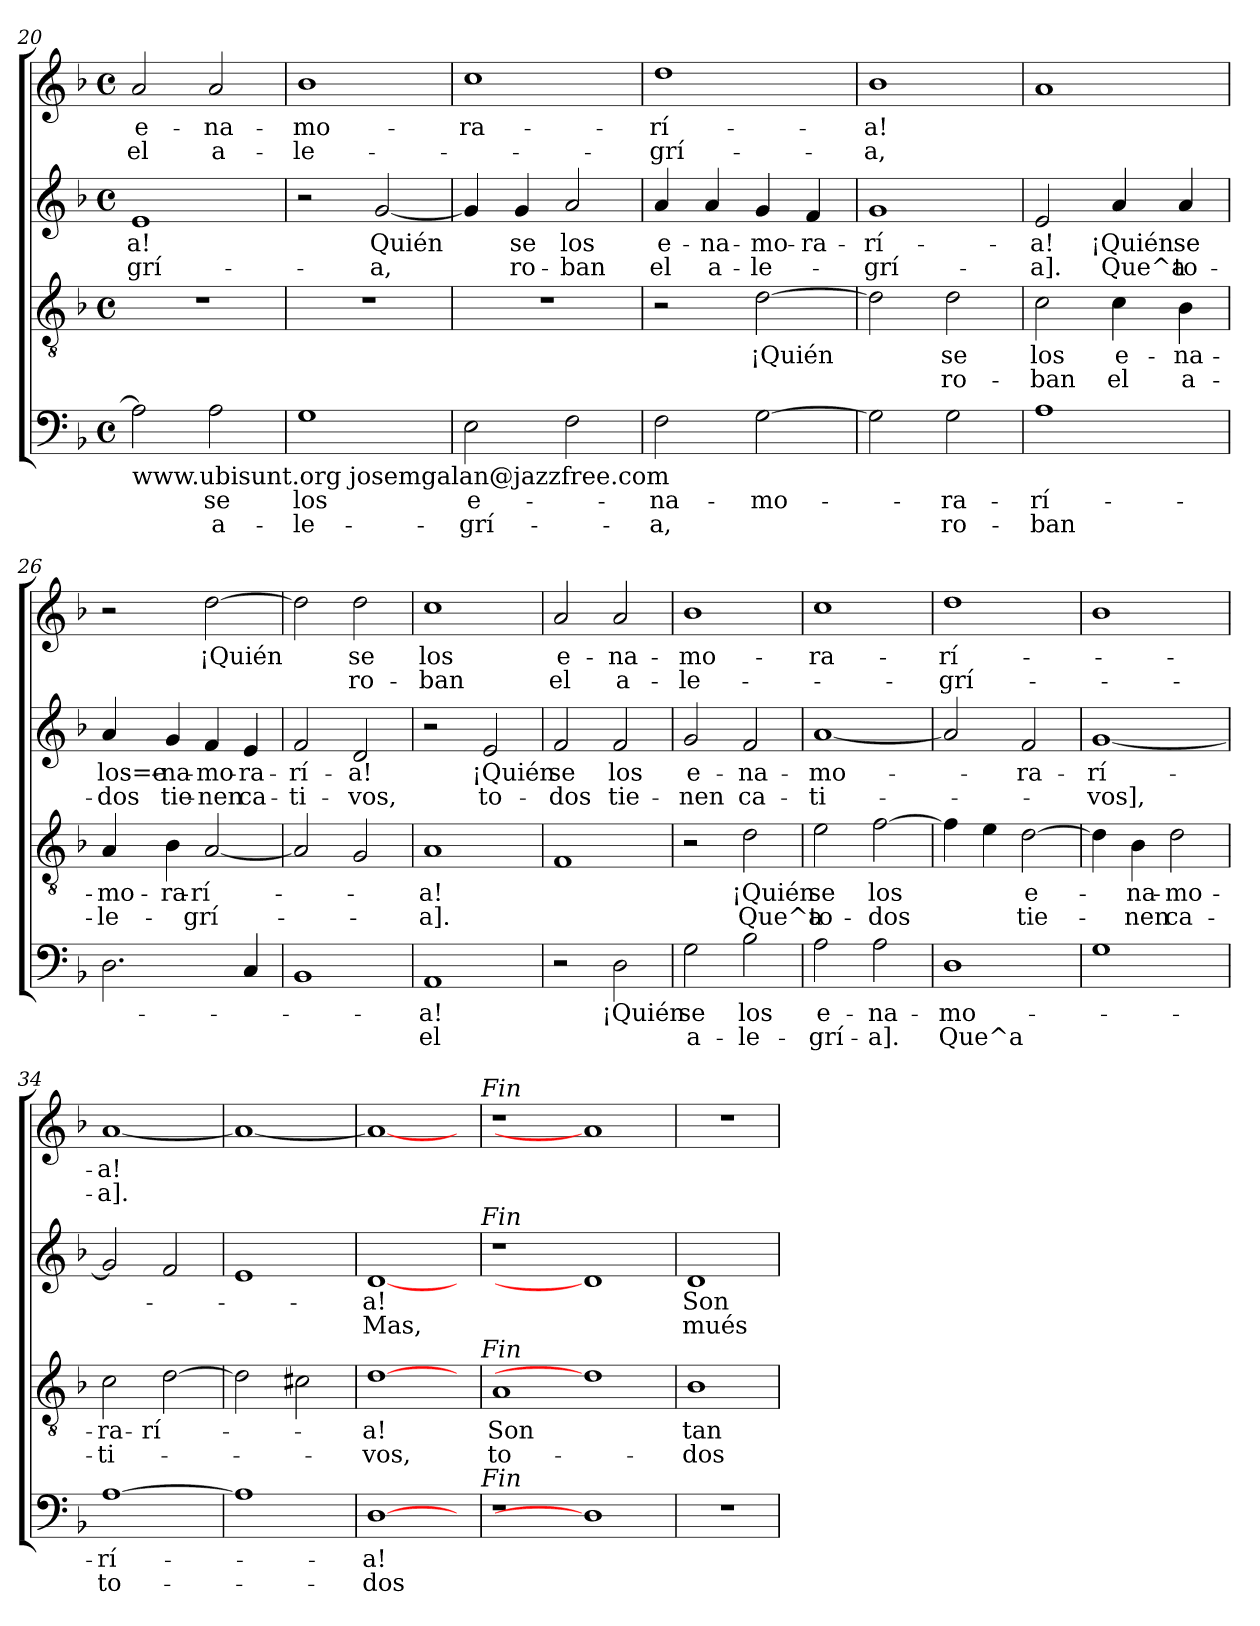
**kern	**text	**text	**kern	**text	**text	**kern	**text	**text	**kern	**text	**text
*part4	*part4	*part4	*part3	*part3	*part3	*part2	*part2	*part2	*part1	*part1	*part1
*staff4	*staff4	*staff4	*staff3	*staff3	*staff3	*staff2	*staff2	*staff2	*staff1	*staff1	*staff1
*clefF4	*	*	*clefGv2	*	*	*clefG2	*	*	*clefG2	*	*
*k[b-]	*	*	*k[b-]	*	*	*k[b-]	*	*	*k[b-]	*	*
*F:	*	*	*F:	*	*	*F:	*	*	*F:	*	*
*M4/4	*	*	*M4/4	*	*	*M4/4	*	*	*M4/4	*	*
*met(c)	*	*	*met(c)	*	*	*met(c)	*	*	*met(c)	*	*
=20	=20	=20	=20	=20	=20	=20	=20	=20	=20	=20	=20
!LO:TX:b:t=www.ubisunt.org josemgalan@jazzfree.com	!	!	!	!	!	!	!	!	!	!	!
!	!	!	!	!	!	!	!LO:LY:b	!LO:LY:b	!	!LO:LY:b	!LO:LY:b
2A\]	.	.	1r	.	.	1e	-a!	-grí-	2a/	e-	el
!	!LO:LY:b	!LO:LY:b	!	!	!	!	!	!	!	!LO:LY:b	!LO:LY:b
2A\	se	a-	.	.	.	.	.	.	2a/	-na-	a-
=21	=21	=21	=21	=21	=21	=21	=21	=21	=21	=21	=21
!	!LO:LY:b	!LO:LY:b	!	!	!	!	!	!	!	!LO:LY:b	!LO:LY:b
1G	los	-le-	1r	.	.	2r	.	.	1b-	-mo-	-le-
!	!	!	!	!	!	!	!LO:LY:b	!LO:LY:b	!	!	!
.	.	.	.	.	.	[<2g/	Quién	-a,	.	.	.
=22	=22	=22	=22	=22	=22	=22	=22	=22	=22	=22	=22
!	!LO:LY:b	!LO:LY:b	!	!	!	!	!	!	!	!LO:LY:b	!
2E\	e-	-grí-	1r	.	.	4g/]	.	.	1cc	-ra-	.
!	!	!	!	!	!	!	!LO:LY:b	!LO:LY:b	!	!	!
.	.	.	.	.	.	4g/	se	ro-	.	.	.
!	!	!	!	!	!	!	!LO:LY:b	!LO:LY:b	!	!	!
2F\	.	.	.	.	.	2a/	los	-ban	.	.	.
=23	=23	=23	=23	=23	=23	=23	=23	=23	=23	=23	=23
!	!LO:LY:b	!LO:LY:b	!	!	!	!	!LO:LY:b	!LO:LY:b	!	!LO:LY:b	!LO:LY:b
2F\	-na-	-a,	2r	.	.	4a/	e-	el	1dd	-rí-	-grí-
!	!	!	!	!	!	!	!LO:LY:b	!LO:LY:b	!	!	!
.	.	.	.	.	.	4a/	-na-	a-	.	.	.
!	!LO:LY:b	!	!	!LO:LY:b:rj	!	!	!LO:LY:b	!LO:LY:b	!	!	!
[>2G\	-mo-	.	[>2d\	¡Quién	.	4g/	-mo-	-le-	.	.	.
!	!	!	!	!	!	!	!LO:LY:b	!	!	!	!
.	.	.	.	.	.	4f/	-ra-	.	.	.	.
!!LO:PB:g=z
=24	=24	=24	=24	=24	=24	=24	=24	=24	=24	=24	=24
!	!	!	!	!	!	!	!LO:LY:b	!LO:LY:b	!	!LO:LY:b	!LO:LY:b
2G\]	.	.	2d\]	.	.	1g	-rí-	-grí-	1b-	-a!	-a,
!	!LO:LY:b	!LO:LY:b	!	!LO:LY:b:rj	!LO:LY:b:rj	!	!	!	!	!	!
2G\	-ra-	ro-	2d\	se	ro-	.	.	.	.	.	.
=25	=25	=25	=25	=25	=25	=25	=25	=25	=25	=25	=25
!	!LO:LY:b	!LO:LY:b	!	!LO:LY:b:rj	!LO:LY:b:rj	!	!LO:LY:b	!LO:LY:b	!	!	!
1A	-rí-	-ban	2c\	los	-ban	2e/	-a!	-a].	1a	.	.
!	!	!	!	!LO:LY:b:rj	!LO:LY:b:rj	!	!LO:LY:b	!LO:LY:b	!	!	!
.	.	.	4c\	e-	el	4a/	¡Quién	Que^a	.	.	.
!	!	!	!	!LO:LY:b:rj	!LO:LY:b:rj	!	!LO:LY:b	!LO:LY:b	!	!	!
.	.	.	4B-\	-na-	a-	4a/	se	to-	.	.	.
=26	=26	=26	=26	=26	=26	=26	=26	=26	=26	=26	=26
!	!	!	!	!LO:LY:b:rj	!LO:LY:b:rj	!	!LO:LY:b	!LO:LY:b	!	!	!
2.D\	.	.	4A/	-mo-	-le-	4a/	los=e-	-dos	2r	.	.
!	!	!	!	!LO:LY:b:rj	!	!	!LO:LY:b	!LO:LY:b	!	!	!
.	.	.	4B-\	-ra-	.	4g/	-na-	tie-	.	.	.
!	!	!	!	!LO:LY:b:rj	!LO:LY:b:rj	!	!LO:LY:b	!LO:LY:b	!	!LO:LY:b	!
.	.	.	[<2A/	-rí-	-grí-	4f/	-mo-	-nen	[>2dd\	¡Quién	.
!	!	!	!	!	!	!	!LO:LY:b	!LO:LY:b	!	!	!
4C/	.	.	.	.	.	4e/	-ra-	ca-	.	.	.
=27	=27	=27	=27	=27	=27	=27	=27	=27	=27	=27	=27
!	!	!	!	!	!	!	!LO:LY:b	!LO:LY:b	!	!	!
1BB-	.	.	2A/]	.	.	2f/	-rí-	-ti-	2dd\]	.	.
!	!	!	!	!	!	!	!LO:LY:b	!LO:LY:b	!	!LO:LY:b	!LO:LY:b
.	.	.	2G/	.	.	2d/	-a!	-vos,	2dd\	se	ro-
=28	=28	=28	=28	=28	=28	=28	=28	=28	=28	=28	=28
!	!LO:LY:b	!LO:LY:b	!	!LO:LY:b:rj	!LO:LY:b:rj	!	!	!	!	!LO:LY:b	!LO:LY:b
1AA	-a!	el	1A	-a!	-a].	2r	.	.	1cc	los	-ban
!	!	!	!	!	!	!	!LO:LY:b	!LO:LY:b	!	!	!
.	.	.	.	.	.	2e/	¡Quién	to-	.	.	.
=29	=29	=29	=29	=29	=29	=29	=29	=29	=29	=29	=29
!	!	!	!	!	!	!	!LO:LY:b	!LO:LY:b	!	!LO:LY:b	!LO:LY:b
2r	.	.	1F	.	.	2f/	se	-dos	2a/	e-	el
!	!LO:LY:b	!	!	!	!	!	!LO:LY:b	!LO:LY:b	!	!LO:LY:b	!LO:LY:b
2D\	¡Quién	.	.	.	.	2f/	los	tie-	2a/	-na-	a-
=30	=30	=30	=30	=30	=30	=30	=30	=30	=30	=30	=30
!	!LO:LY:b	!LO:LY:b	!	!	!	!	!LO:LY:b	!LO:LY:b	!	!LO:LY:b	!LO:LY:b
2G\	se	a-	2r	.	.	2g/	e-	-nen	1b-	-mo-	-le-
!	!LO:LY:b	!LO:LY:b	!	!LO:LY:b:rj	!LO:LY:b:rj	!	!LO:LY:b	!LO:LY:b	!	!	!
2B-\	los	-le-	2d\	¡Quién	Que^a	2f/	-na-	ca-	.	.	.
=31	=31	=31	=31	=31	=31	=31	=31	=31	=31	=31	=31
!	!LO:LY:b	!LO:LY:b	!	!LO:LY:b:rj	!LO:LY:b:rj	!	!LO:LY:b	!LO:LY:b	!	!LO:LY:b	!
2A\	e-	-grí-	2e\	se	to-	[<1a	-mo-	-ti-	1cc	-ra-	.
!	!LO:LY:b	!LO:LY:b	!	!LO:LY:b:rj	!LO:LY:b:rj	!	!	!	!	!	!
2A\	-na-	-a].	[<2f\	los	-dos	.	.	.	.	.	.
!!LO:LB:g=z
=32	=32	=32	=32	=32	=32	=32	=32	=32	=32	=32	=32
!	!LO:LY:b	!LO:LY:b	!	!	!	!	!	!	!	!LO:LY:b	!LO:LY:b
1D	-mo-	Que^a	4f\]	.	.	2a/]	.	.	1dd	-rí-	-grí-
.	.	.	4e\	.	.	.	.	.	.	.	.
!	!	!	!	!LO:LY:b:rj	!LO:LY:b:rj	!	!LO:LY:b	!	!	!	!
.	.	.	[>2d\	e-	tie-	2f/	-ra-	.	.	.	.
=33	=33	=33	=33	=33	=33	=33	=33	=33	=33	=33	=33
!	!	!	!	!	!	!	!LO:LY:b	!LO:LY:b	!	!	!
1G	.	.	4d\]	.	.	[<1g	-rí-	-vos],	1b-	.	.
!	!	!	!	!LO:LY:b:rj	!LO:LY:b:rj	!	!	!	!	!	!
.	.	.	4B-\	-na-	-nen	.	.	.	.	.	.
!	!	!	!	!LO:LY:b:rj	!LO:LY:b:rj	!	!	!	!	!	!
.	.	.	2d\	-mo-	ca-	.	.	.	.	.	.
=34	=34	=34	=34	=34	=34	=34	=34	=34	=34	=34	=34
!	!LO:LY:b	!LO:LY:b	!	!LO:LY:b:rj	!LO:LY:b:rj	!	!	!	!	!LO:LY:b	!LO:LY:b
[>1A	-rí-	to-	2c\	-ra-	-ti-	2g/]	.	.	[<1a	-a!	-a].
!	!	!	!	!LO:LY:b:rj	!	!	!	!	!	!	!
.	.	.	[>2d\	-rí-	.	2f/	.	.	.	.	.
=35	=35	=35	=35	=35	=35	=35	=35	=35	=35	=35	=35
1A]	.	.	2d\]	.	.	1e	.	.	1a_	.	.
.	.	.	2c#X\	.	.	.	.	.	.	.	.
=36	=36	=36	=36	=36	=36	=36	=36	=36	=36	=36	=36
!	!LO:LY:b	!LO:LY:b	!	!LO:LY:b:rj	!LO:LY:b:rj	!	!LO:LY:b	!LO:LY:b	!	!	!
[1D	-a!	-dos	[1d	-a!	-vos,	[1d	-a!	Mas,	1a_	.	.
16.ryy	.	.	16.ryy	.	.	16.ryy	.	.	16.ryy	.	.
!	!	!	!	!	!	!	!	!	!LO:TX:a:i:t=Fin	!	!
!	!	!	!	!	!	!LO:TX:a:i:t=Fin	!	!	!	!	!
!	!	!	!LO:TX:a:i:t=Fin	!	!	!	!	!	!	!	!
!LO:TX:a:i:t=Fin	!	!	!	!	!	!	!	!	!	!	!
=37!	=37!	=37!	=37!	=37!	=37!	=37!	=37!	=37!	=37!	=37!	=37!
!	!	!	!	!LO:LY:b:rj	!LO:LY:b:rj	!	!	!	!	!	!
1r	.	.	1A	Son	to-	1r	.	.	1r	.	.
1D]	.	.	1d]	.	.	1d]	.	.	1a]	.	.
=38	=38	=38	=38	=38	=38	=38	=38	=38	=38	=38	=38
!	!	!	!	!LO:LY:b:rj	!LO:LY:b:rj	!	!LO:LY:b	!LO:LY:b	!	!	!
1r	.	.	1B-	tan	-dos	1d	Son	mués-	1r	.	.
=	=	=	=	=	=	=	=	=	=	=	=
*-	*-	*-	*-	*-	*-	*-	*-	*-	*-	*-	*-
